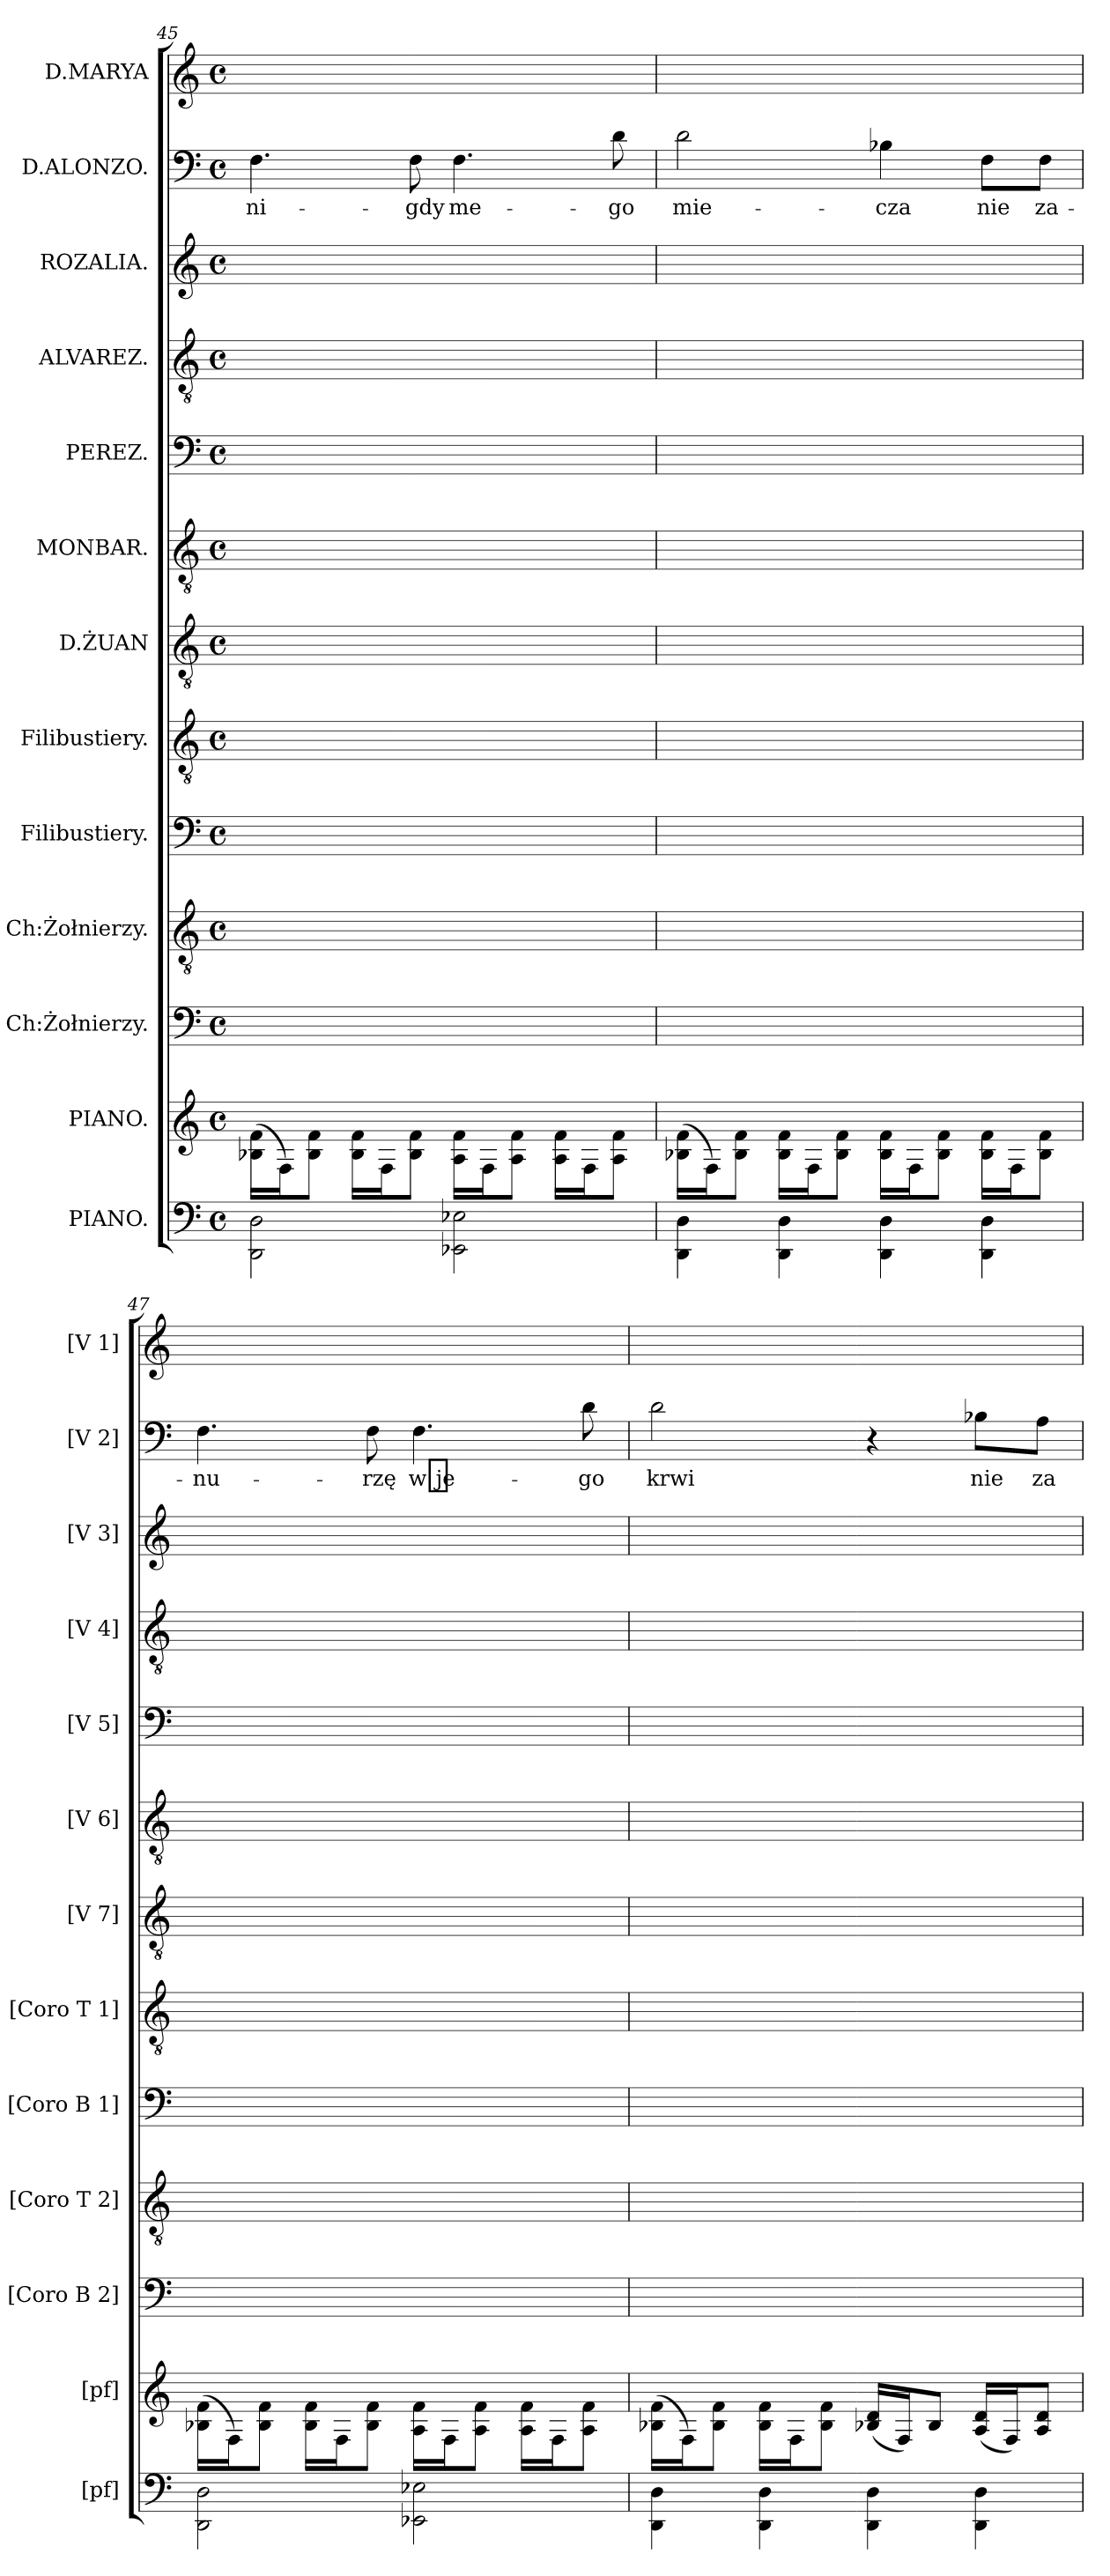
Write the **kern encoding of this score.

**kern	**kern	**kern	**kern	**kern	**kern	**kern	**kern	**kern	**kern	**kern	**kern	**text	**kern
*part13	*part12	*part11	*part10	*part9	*part8	*part7	*part6	*part5	*part4	*part3	*part2	*part2	*part1
*staff13	*staff12	*staff11	*staff10	*staff9	*staff8	*staff7	*staff6	*staff5	*staff4	*staff3	*staff2	*staff2	*staff1
*I"PIANO.	*I"PIANO.	*I"Ch:Żołnierzy.	*I"Ch:Żołnierzy.	*I"Filibustiery.	*I"Filibustiery.	*I"D.ŻUAN	*I"MONBAR.	*I"PEREZ.	*I"ALVAREZ.	*I"ROZALIA.	*I"D.ALONZO.	*	*I"D.MARYA
*I'[pf]	*I'[pf]	*I'[Coro B 2]	*I'[Coro T 2]	*I'[Coro B 1]	*I'[Coro T 1]	*I'[V 7]	*I'[V 6]	*I'[V 5]	*I'[V 4]	*I'[V 3]	*I'[V 2]	*	*I'[V 1]
*clefF4	*clefG2	*clefF4	*clefGv2	*clefF4	*clefGv2	*clefGv2	*clefGv2	*clefF4	*clefGv2	*clefG2	*clefF4	*	*clefG2
*k[]	*k[]	*k[]	*k[]	*k[]	*k[]	*k[]	*k[]	*k[]	*k[]	*k[]	*k[]	*	*k[]
*M4/4	*M4/4	*M4/4	*M4/4	*M4/4	*M4/4	*M4/4	*M4/4	*M4/4	*M4/4	*M4/4	*M4/4	*	*M4/4
*met(c)	*met(c)	*met(c)	*met(c)	*met(c)	*met(c)	*met(c)	*met(c)	*met(c)	*met(c)	*met(c)	*met(c)	*	*met(c)
=45	=45	=45	=45	=45	=45	=45	=45	=45	=45	=45	=45	=45	=45
2DD\ 2D\	(16B-X\ 16f\LL	1ryy	1ryy	1ryy	1ryy	1ryy	1ryy	1ryy	1ryy	1ryy	4.F\	ni-	1ryy
.	16F/J)	.	.	.	.	.	.	.	.	.	.	.	.
.	8B-\ 8f\J	.	.	.	.	.	.	.	.	.	.	.	.
.	16B-\ 16f\LL	.	.	.	.	.	.	.	.	.	.	.	.
.	16F/J	.	.	.	.	.	.	.	.	.	.	.	.
.	8B-\ 8f\J	.	.	.	.	.	.	.	.	.	8F\	-gdy	.
2EE-X\ 2E-X\	16A\ 16f\LL	.	.	.	.	.	.	.	.	.	4.F\	me-	.
.	16F/J	.	.	.	.	.	.	.	.	.	.	.	.
.	8A\ 8f\J	.	.	.	.	.	.	.	.	.	.	.	.
.	16A\ 16f\LL	.	.	.	.	.	.	.	.	.	.	.	.
.	16F/J	.	.	.	.	.	.	.	.	.	.	.	.
.	8A\ 8f\J	.	.	.	.	.	.	.	.	.	8d\	-go	.
=46	=46	=46	=46	=46	=46	=46	=46	=46	=46	=46	=46	=46	=46
4DD\ 4D\	(16B-X\ 16f\LL	1ryy	1ryy	1ryy	1ryy	1ryy	1ryy	1ryy	1ryy	1ryy	2d\	mie-	1ryy
.	16F/J)	.	.	.	.	.	.	.	.	.	.	.	.
.	8B-\ 8f\J	.	.	.	.	.	.	.	.	.	.	.	.
4DD\ 4D\	16B-\ 16f\LL	.	.	.	.	.	.	.	.	.	.	.	.
.	16F/J	.	.	.	.	.	.	.	.	.	.	.	.
.	8B-\ 8f\J	.	.	.	.	.	.	.	.	.	.	.	.
4DD\ 4D\	16B-\ 16f\LL	.	.	.	.	.	.	.	.	.	4B-X\	-cza	.
.	16F/J	.	.	.	.	.	.	.	.	.	.	.	.
.	8B-\ 8f\J	.	.	.	.	.	.	.	.	.	.	.	.
4DD\ 4D\	16B-\ 16f\LL	.	.	.	.	.	.	.	.	.	8F\L	nie	.
.	16F/J	.	.	.	.	.	.	.	.	.	.	.	.
.	8B-\ 8f\J	.	.	.	.	.	.	.	.	.	8F\J	za-	.
=47	=47	=47	=47	=47	=47	=47	=47	=47	=47	=47	=47	=47	=47
2DD\ 2D\	(16B-X\ 16f\LL	1ryy	1ryy	1ryy	1ryy	1ryy	1ryy	1ryy	1ryy	1ryy	4.F\	-nu-	1ryy
.	16F/J)	.	.	.	.	.	.	.	.	.	.	.	.
.	8B-\ 8f\J	.	.	.	.	.	.	.	.	.	.	.	.
.	16B-\ 16f\LL	.	.	.	.	.	.	.	.	.	.	.	.
.	16F/J	.	.	.	.	.	.	.	.	.	.	.	.
.	8B-\ 8f\J	.	.	.	.	.	.	.	.	.	8F\	-rzę	.
2EE-X\ 2E-X\	16A\ 16f\LL	.	.	.	.	.	.	.	.	.	4.F\	w je-	.
.	16F/J	.	.	.	.	.	.	.	.	.	.	.	.
.	8A\ 8f\J	.	.	.	.	.	.	.	.	.	.	.	.
.	16A\ 16f\LL	.	.	.	.	.	.	.	.	.	.	.	.
.	16F/J	.	.	.	.	.	.	.	.	.	.	.	.
.	8A\ 8f\J	.	.	.	.	.	.	.	.	.	8d\	-go	.
=48	=48	=48	=48	=48	=48	=48	=48	=48	=48	=48	=48	=48	=48
4DD\ 4D\	(16B-X\ 16f\LL	1ryy	1ryy	1ryy	1ryy	1ryy	1ryy	1ryy	1ryy	1ryy	2d\	krwi	1ryy
.	16F/J)	.	.	.	.	.	.	.	.	.	.	.	.
.	8B-\ 8f\J	.	.	.	.	.	.	.	.	.	.	.	.
4DD\ 4D\	16B-\ 16f\LL	.	.	.	.	.	.	.	.	.	.	.	.
.	16F/J	.	.	.	.	.	.	.	.	.	.	.	.
.	8B-\ 8f\J	.	.	.	.	.	.	.	.	.	.	.	.
4DD\ 4D\	(>16B-X/ 16d/LL	.	.	.	.	.	.	.	.	.	4r	.	.
.	16F/J)	.	.	.	.	.	.	.	.	.	.	.	.
.	8B-/J	.	.	.	.	.	.	.	.	.	.	.	.
4DD\ 4D\	(>16A/ 16d/LL	.	.	.	.	.	.	.	.	.	8B-X\L	nie	.
.	16F/J)	.	.	.	.	.	.	.	.	.	.	.	.
.	8A/ 8d/J	.	.	.	.	.	.	.	.	.	8A\J	za-	.
=	=	=	=	=	=	=	=	=	=	=	=	=	=
*-	*-	*-	*-	*-	*-	*-	*-	*-	*-	*-	*-	*-	*-
